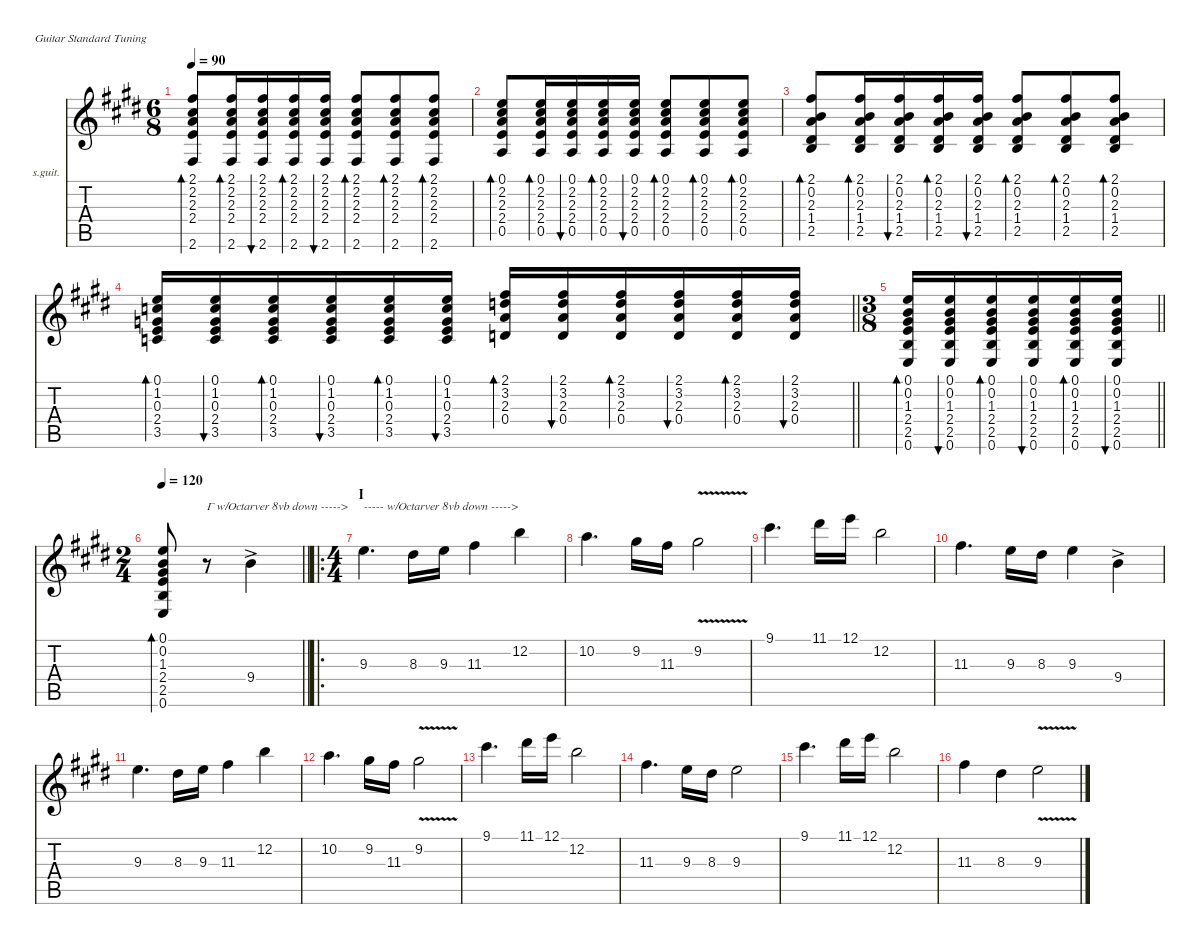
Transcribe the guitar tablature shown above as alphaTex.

\hideDynamics
\bracketExtendMode nobrackets
\firstSystemTrackNameOrientation horizontal
\otherSystemsTrackNameOrientation horizontal
\track ("A.Guitar 2" "s.guit.") {instrument acousticguitarsteel}
\staff {score tabs}
\tuning (E4 B3 G3 D3 A2 E2)
\ts (6 8)
\tempo 90
\clef g2
\ks e
(2.1{acc #} 2.2{acc #} 2.3{acc forcenatural} 2.4{acc forcenatural} 2.6{acc #}).8{bd 30 dy f} (2.1{acc #} 2.2{acc #} 2.3{acc forcenatural} 2.4{acc forcenatural} 2.6{acc #}).16{bd 30} (2.1{acc #} 2.2{acc #} 2.3{acc forcenatural} 2.4{acc forcenatural} 2.6{acc #}).16{bu 30} (2.1{acc #} 2.2{acc #} 2.3{acc forcenatural} 2.4{acc forcenatural} 2.6{acc #}).16{bd 30} (2.1{acc #} 2.2{acc #} 2.3{acc forcenatural} 2.4{acc forcenatural} 2.6{acc #}).16{bu 30} (2.1{acc #} 2.2{acc #} 2.3{acc forcenatural} 2.4{acc forcenatural} 2.6{acc #}).8{bd 30} (2.1{acc #} 2.2{acc #} 2.3{acc forcenatural} 2.4{acc forcenatural} 2.6{acc #}).8{bd 30} (2.1{acc #} 2.2{acc #} 2.3{acc forcenatural} 2.4{acc forcenatural} 2.6{acc #}).8{bd 30} |
(0.1{acc forcenatural} 2.2{acc #} 2.3{acc forcenatural} 2.4{acc forcenatural} 0.5{acc forcenatural}).8{bd 30} (0.1{acc forcenatural} 2.2{acc #} 2.3{acc forcenatural} 2.4{acc forcenatural} 0.5{acc forcenatural}).16{bd 30} (0.1{acc forcenatural} 2.2{acc #} 2.3{acc forcenatural} 2.4{acc forcenatural} 0.5{acc forcenatural}).16{bu 30} (0.1{acc forcenatural} 2.2{acc #} 2.3{acc forcenatural} 2.4{acc forcenatural} 0.5{acc forcenatural}).16{bd 30} (0.1{acc forcenatural} 2.2{acc #} 2.3{acc forcenatural} 2.4{acc forcenatural} 0.5{acc forcenatural}).16{bu 30} (0.1{acc forcenatural} 2.2{acc #} 2.3{acc forcenatural} 2.4{acc forcenatural} 0.5{acc forcenatural}).8{bd 30} (0.1{acc forcenatural} 2.2{acc #} 2.3{acc forcenatural} 2.4{acc forcenatural} 0.5{acc forcenatural}).8{bd 30} (0.1{acc forcenatural} 2.2{acc #} 2.3{acc forcenatural} 2.4{acc forcenatural} 0.5{acc forcenatural}).8{bd 30} |
(2.1{acc #} 0.2{acc forcenatural} 2.3{acc forcenatural} 1.4{acc #} 2.5{acc forcenatural}).8{bd 30} (2.1{acc #} 0.2{acc forcenatural} 2.3{acc forcenatural} 1.4{acc #} 2.5{acc forcenatural}).16{bd 30} (2.1{acc #} 0.2{acc forcenatural} 2.3{acc forcenatural} 1.4{acc #} 2.5{acc forcenatural}).16{bu 30} (2.1{acc #} 0.2{acc forcenatural} 2.3{acc forcenatural} 1.4{acc #} 2.5{acc forcenatural}).16{bd 30} (2.1{acc #} 0.2{acc forcenatural} 2.3{acc forcenatural} 1.4{acc #} 2.5{acc forcenatural}).16{bu 30} (2.1{acc #} 0.2{acc forcenatural} 2.3{acc forcenatural} 1.4{acc #} 2.5{acc forcenatural}).8{bd 30} (2.1{acc #} 0.2{acc forcenatural} 2.3{acc forcenatural} 1.4{acc #} 2.5{acc forcenatural}).8{bd 30} (2.1{acc #} 0.2{acc forcenatural} 2.3{acc forcenatural} 1.4{acc #} 2.5{acc forcenatural}).8{bd 30} |
\barLineRight lightlight
(0.1{acc forcenatural} 1.2{acc forcenatural} 0.3{acc forcenatural} 2.4{acc forcenatural} 3.5{acc forcenatural}).16{bd 30} (0.1{acc forcenatural} 1.2{acc forcenatural} 0.3{acc forcenatural} 2.4{acc forcenatural} 3.5{acc forcenatural}).16{bu 30} (0.1{acc forcenatural} 1.2{acc forcenatural} 0.3{acc forcenatural} 2.4{acc forcenatural} 3.5{acc forcenatural}).16{bd 30} (0.1{acc forcenatural} 1.2{acc forcenatural} 0.3{acc forcenatural} 2.4{acc forcenatural} 3.5{acc forcenatural}).16{bu 30} (0.1{acc forcenatural} 1.2{acc forcenatural} 0.3{acc forcenatural} 2.4{acc forcenatural} 3.5{acc forcenatural}).16{bd 30} (0.1{acc forcenatural} 1.2{acc forcenatural} 0.3{acc forcenatural} 2.4{acc forcenatural} 3.5{acc forcenatural}).16{bu 30} (2.1{acc #} 3.2{acc forcenatural} 2.3{acc forcenatural} 0.4{acc forcenatural}).16{bd 30} (2.1{acc #} 3.2{acc forcenatural} 2.3{acc forcenatural} 0.4{acc forcenatural}).16{bu 30} (2.1{acc #} 3.2{acc forcenatural} 2.3{acc forcenatural} 0.4{acc forcenatural}).16{bd 30} (2.1{acc #} 3.2{acc forcenatural} 2.3{acc forcenatural} 0.4{acc forcenatural}).16{bu 30} (2.1{acc #} 3.2{acc forcenatural} 2.3{acc forcenatural} 0.4{acc forcenatural}).16{bd 30} (2.1{acc #} 3.2{acc forcenatural} 2.3{acc forcenatural} 0.4{acc forcenatural}).16{bu 30} |
\ts (3 8)
\beaming (8 3)
\barLineRight lightlight
(0.1{acc forcenatural} 0.2{acc forcenatural} 1.3{acc #} 2.4{acc forcenatural} 2.5{acc forcenatural} 0.6{acc forcenatural}).16{bd 30} (0.1{acc forcenatural} 0.2{acc forcenatural} 1.3{acc #} 2.4{acc forcenatural} 2.5{acc forcenatural} 0.6{acc forcenatural}).16{bu 30 beam merge} (0.1{acc forcenatural} 0.2{acc forcenatural} 1.3{acc #} 2.4{acc forcenatural} 2.5{acc forcenatural} 0.6{acc forcenatural}).16{bd 30} (0.1{acc forcenatural} 0.2{acc forcenatural} 1.3{acc #} 2.4{acc forcenatural} 2.5{acc forcenatural} 0.6{acc forcenatural}).16{bu 30 beam merge} (0.1{acc forcenatural} 0.2{acc forcenatural} 1.3{acc #} 2.4{acc forcenatural} 2.5{acc forcenatural} 0.6{acc forcenatural}).16{bd 30} (0.1{acc forcenatural} 0.2{acc forcenatural} 1.3{acc #} 2.4{acc forcenatural} 2.5{acc forcenatural} 0.6{acc forcenatural}).16{bu 30} |
\ts (2 4)
\beaming (8 2 2)
\tempo 120
\barLineRight lightlight
(0.1{acc forcenatural} 0.2{acc forcenatural} 1.3{acc #} 2.4{acc forcenatural} 2.5{acc forcenatural} 0.6{acc forcenatural}).8{bd 30} r.8{txt "Γ w/Octarver 8vb down ----->"} 9.4{ac acc forcenatural}.4 |
\ro
\ts (4 4)
\beaming (8 2 2 2 2)
\section ("" "I")
9.3{acc forcenatural}.4{d txt "----- w/Octarver 8vb down ----->"} 8.3{acc #}.16 9.3{acc forcenatural}.16 11.3{acc #}.4 12.2{acc forcenatural}.4 |
10.2{acc forcenatural}.4{d} 9.2{acc #}.16 11.3{acc #}.16 9.2{v acc #}.2 |
9.1{acc #}.4{d} 11.1{acc #}.16 12.1{acc forcenatural}.16 12.2{acc forcenatural}.2 |
11.3{acc #}.4{d} 9.3{acc forcenatural}.16 8.3{acc #}.16 9.3{acc forcenatural}.4 9.4{ac acc forcenatural}.4 |
9.3{acc forcenatural}.4{d} 8.3{acc #}.16 9.3{acc forcenatural}.16 11.3{acc #}.4 12.2{acc forcenatural}.4 |
10.2{acc forcenatural}.4{d} 9.2{acc #}.16 11.3{acc #}.16 9.2{v acc #}.2 |
9.1{acc #}.4{d} 11.1{acc #}.16 12.1{acc forcenatural}.16 12.2{acc forcenatural}.2 |
11.3{acc #}.4{d} 9.3{acc forcenatural}.16 8.3{acc #}.16 9.3{acc forcenatural}.2 |
9.1{acc #}.4{d} 11.1{acc #}.16 12.1{acc forcenatural}.16 12.2{acc forcenatural}.2 |
11.3{acc #}.4 8.3{acc #}.4 9.3{v acc forcenatural}.2
